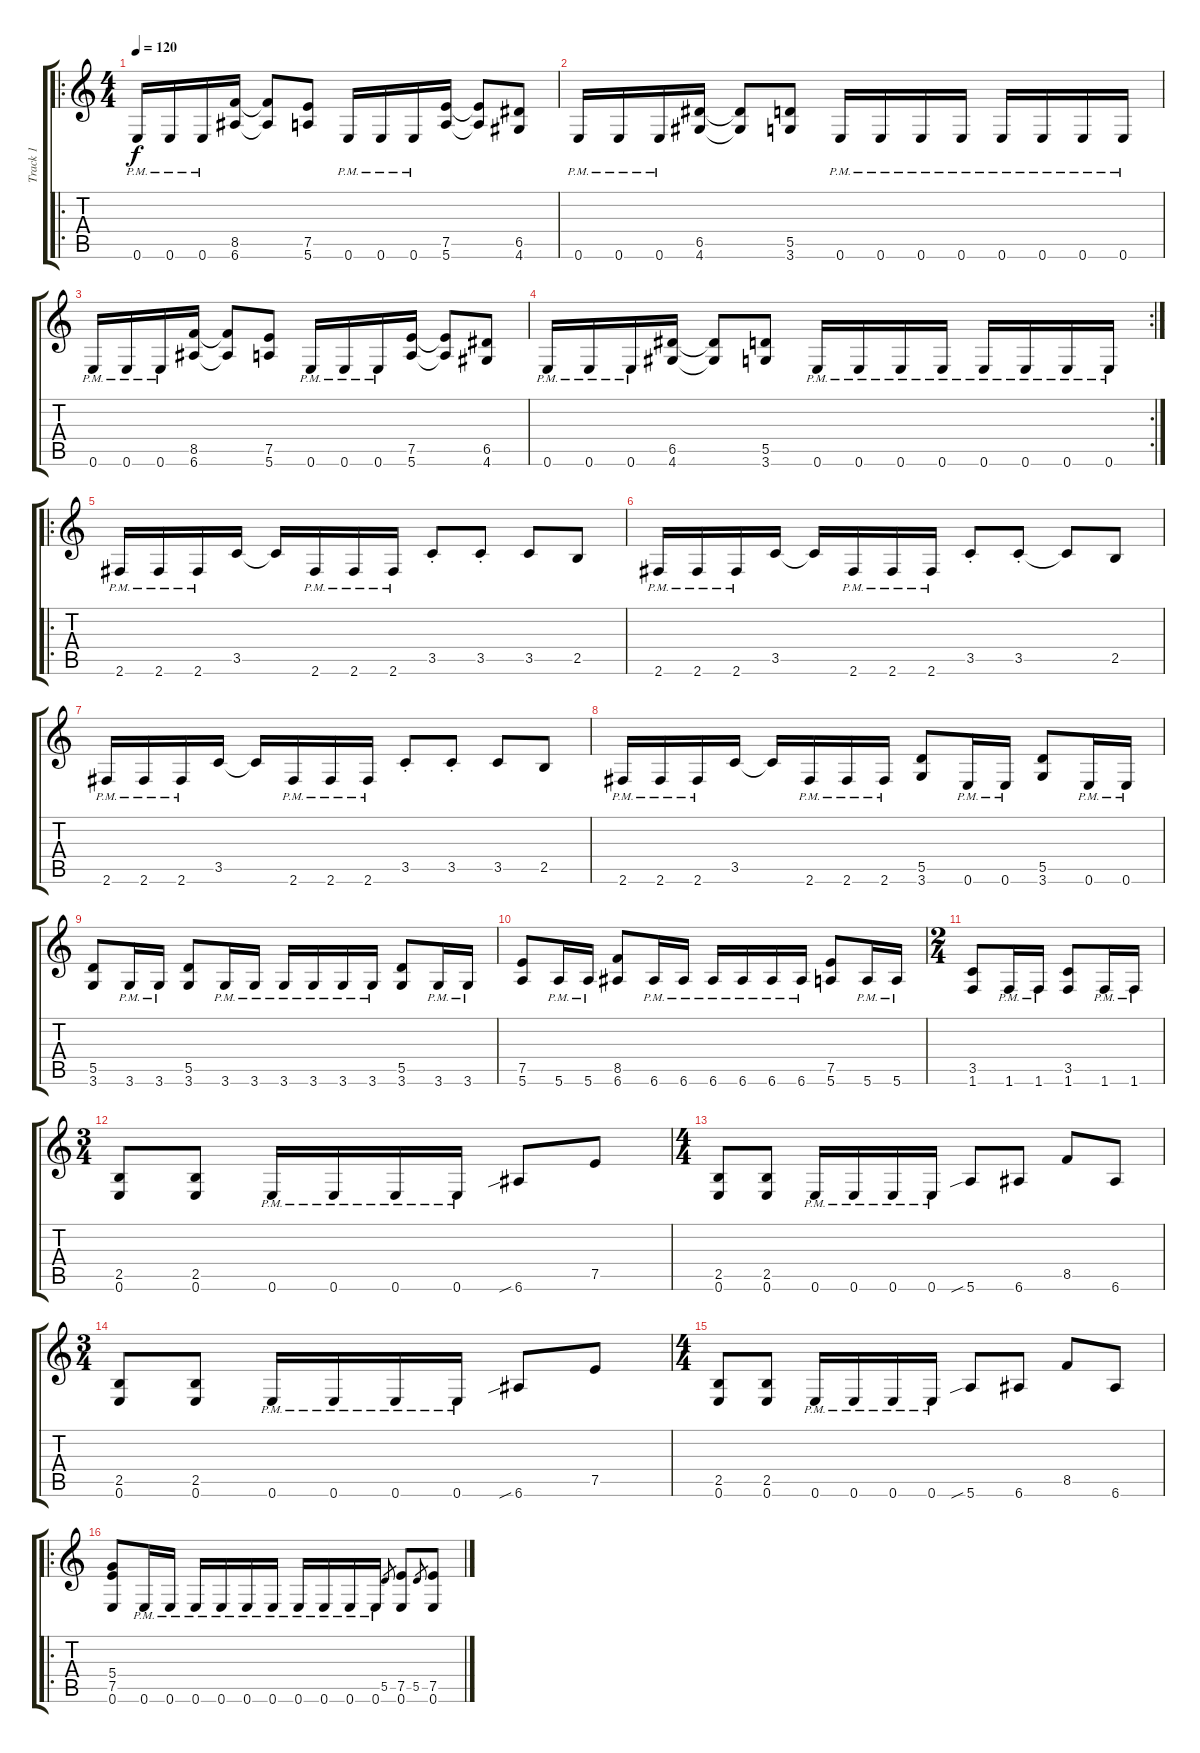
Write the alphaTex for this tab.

\track ("Track 1" "Track 1") {instrument distortionguitar}
\staff {score tabs}
\tuning (E4 B3 G3 D3 A2 E2) {hide}
\ro
\ts (4 4)
\tempo 120
\clef g2
\ks c
0.6{pm}.16{dy f} 0.6{pm}.16 0.6{pm}.16 (8.5 6.6).16 (8.5{t} 6.6{t}).8 (7.5 5.6).8 0.6{pm}.16 0.6{pm}.16 0.6{pm}.16 (7.5 5.6).16 (7.5{t} 5.6{t}).8 (6.5 4.6).8 |
0.6{pm}.16 0.6{pm}.16 0.6{pm}.16 (6.5 4.6).16 (6.5{t} 4.6{t}).8 (5.5 3.6).8 0.6{pm}.16 0.6{pm}.16 0.6{pm}.16 0.6{pm}.16 0.6{pm}.16 0.6{pm}.16 0.6{pm}.16 0.6{pm}.16 |
0.6{pm}.16 0.6{pm}.16 0.6{pm}.16 (8.5 6.6).16 (8.5{t} 6.6{t}).8 (7.5 5.6).8 0.6{pm}.16 0.6{pm}.16 0.6{pm}.16 (7.5 5.6).16 (7.5{t} 5.6{t}).8 (6.5 4.6).8 |
\rc 2
0.6{pm}.16 0.6{pm}.16 0.6{pm}.16 (6.5 4.6).16 (6.5{t} 4.6{t}).8 (5.5 3.6).8 0.6{pm}.16 0.6{pm}.16 0.6{pm}.16 0.6{pm}.16 0.6{pm}.16 0.6{pm}.16 0.6{pm}.16 0.6{pm}.16 |
\ro
2.6{pm}.16 2.6{pm}.16 2.6{pm}.16 3.5.16 3.5{t}.16 2.6{pm}.16 2.6{pm}.16 2.6{pm}.16 3.5{st}.8 3.5{st}.8 3.5.8 2.5.8 |
2.6{pm}.16 2.6{pm}.16 2.6{pm}.16 3.5.16 3.5{t}.16 2.6{pm}.16 2.6{pm}.16 2.6{pm}.16 3.5{st}.8 3.5{st}.8 3.5{t}.8 2.5.8 |
2.6{pm}.16 2.6{pm}.16 2.6{pm}.16 3.5.16 3.5{t}.16 2.6{pm}.16 2.6{pm}.16 2.6{pm}.16 3.5{st}.8 3.5{st}.8 3.5.8 2.5.8 |
2.6{pm}.16 2.6{pm}.16 2.6{pm}.16 3.5.16 3.5{t}.16 2.6{pm}.16 2.6{pm}.16 2.6{pm}.16 (5.5 3.6).8 0.6{pm}.16 0.6{pm}.16 (5.5 3.6).8 0.6{pm}.16 0.6{pm}.16 |
(5.5 3.6).8 3.6{pm}.16 3.6{pm}.16 (5.5 3.6).8 3.6{pm}.16 3.6{pm}.16 3.6{pm}.16 3.6{pm}.16 3.6{pm}.16 3.6{pm}.16 (5.5 3.6).8 3.6{pm}.16 3.6{pm}.16 |
(7.5 5.6).8 5.6{pm}.16 5.6{pm}.16 (8.5 6.6).8 6.6{pm}.16 6.6{pm}.16 6.6{pm}.16 6.6{pm}.16 6.6{pm}.16 6.6{pm}.16 (7.5 5.6).8 5.6{pm}.16 5.6{pm}.16 |
\ts (2 4)
(3.5 1.6).8 1.6{pm}.16 1.6{pm}.16 (3.5 1.6).8 1.6{pm}.16 1.6{pm}.16 |
\ts (3 4)
(2.5 0.6).8 (2.5 0.6).8 0.6{pm}.16 0.6{pm}.16 0.6{pm}.16 0.6{pm}.16 6.6{sib}.8 7.5.8 |
\ts (4 4)
(2.5 0.6).8 (2.5 0.6).8 0.6{pm}.16 0.6{pm}.16 0.6{pm}.16 0.6{pm}.16 5.6{sib}.8 6.6.8 8.5.8 6.6.8 |
\ts (3 4)
(2.5 0.6).8 (2.5 0.6).8 0.6{pm}.16 0.6{pm}.16 0.6{pm}.16 0.6{pm}.16 6.6{sib}.8 7.5.8 |
\ts (4 4)
(2.5 0.6).8 (2.5 0.6).8 0.6{pm}.16 0.6{pm}.16 0.6{pm}.16 0.6{pm}.16 5.6{sib}.8 6.6.8 8.5.8 6.6.8 |
\ro
(5.4 7.5 0.6).8 0.6{pm}.16 0.6{pm}.16 0.6{pm}.16 0.6{pm}.16 0.6{pm}.16 0.6{pm}.16 0.6{pm}.16 0.6{pm}.16 0.6{pm}.16 0.6{pm}.16 5.5.8{gr} (7.5 0.6).8 5.5.8{gr} (7.5 0.6).8
